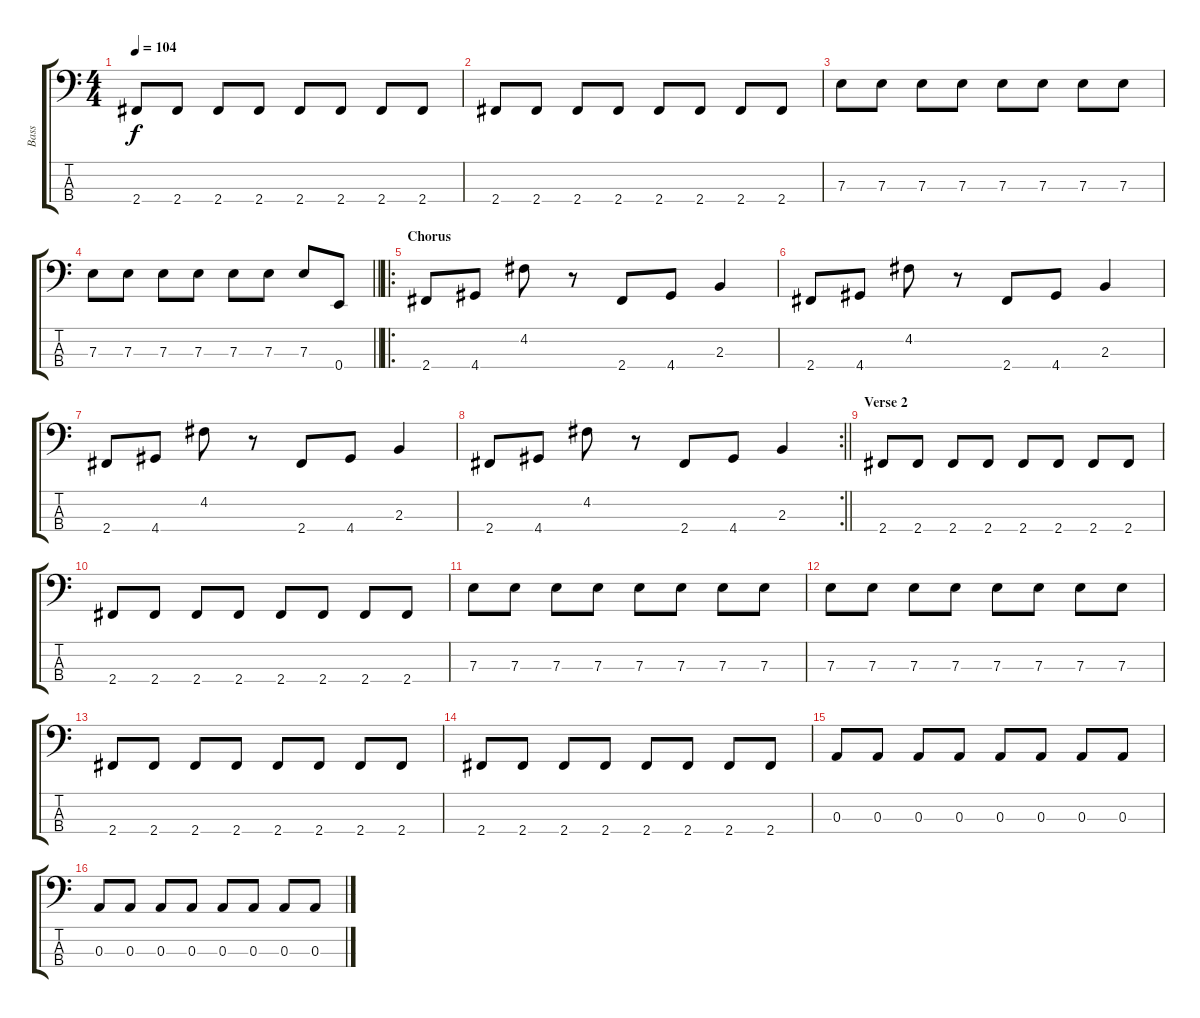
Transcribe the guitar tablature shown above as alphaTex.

\track ("Bass" "Bass") {instrument electricbassfinger}
\staff {score tabs}
\tuning (G2 D2 A1 E1) {hide}
\ts (4 4)
\tempo 104
\clef f4
\ks c
2.4.8{dy f} 2.4.8 2.4.8 2.4.8 2.4.8 2.4.8 2.4.8 2.4.8 |
2.4.8 2.4.8 2.4.8 2.4.8 2.4.8 2.4.8 2.4.8 2.4.8 |
7.3.8 7.3.8 7.3.8 7.3.8 7.3.8 7.3.8 7.3.8 7.3.8 |
\barLineRight lightlight
7.3.8 7.3.8 7.3.8 7.3.8 7.3.8 7.3.8 7.3.8 0.4.8 |
\ro
\section ("" "Chorus")
2.4.8 4.4.8 4.2.8 r.8 2.4.8 4.4.8 2.3.4 |
2.4.8 4.4.8 4.2.8 r.8 2.4.8 4.4.8 2.3.4 |
2.4.8 4.4.8 4.2.8 r.8 2.4.8 4.4.8 2.3.4 |
\rc 2
\barLineRight lightlight
2.4.8 4.4.8 4.2.8 r.8 2.4.8 4.4.8 2.3.4 |
\section ("" "Verse 2")
2.4.8 2.4.8 2.4.8 2.4.8 2.4.8 2.4.8 2.4.8 2.4.8 |
2.4.8 2.4.8 2.4.8 2.4.8 2.4.8 2.4.8 2.4.8 2.4.8 |
7.3.8 7.3.8 7.3.8 7.3.8 7.3.8 7.3.8 7.3.8 7.3.8 |
7.3.8 7.3.8 7.3.8 7.3.8 7.3.8 7.3.8 7.3.8 7.3.8 |
2.4.8 2.4.8 2.4.8 2.4.8 2.4.8 2.4.8 2.4.8 2.4.8 |
2.4.8 2.4.8 2.4.8 2.4.8 2.4.8 2.4.8 2.4.8 2.4.8 |
0.3.8 0.3.8 0.3.8 0.3.8 0.3.8 0.3.8 0.3.8 0.3.8 |
0.3.8 0.3.8 0.3.8 0.3.8 0.3.8 0.3.8 0.3.8 0.3.8
